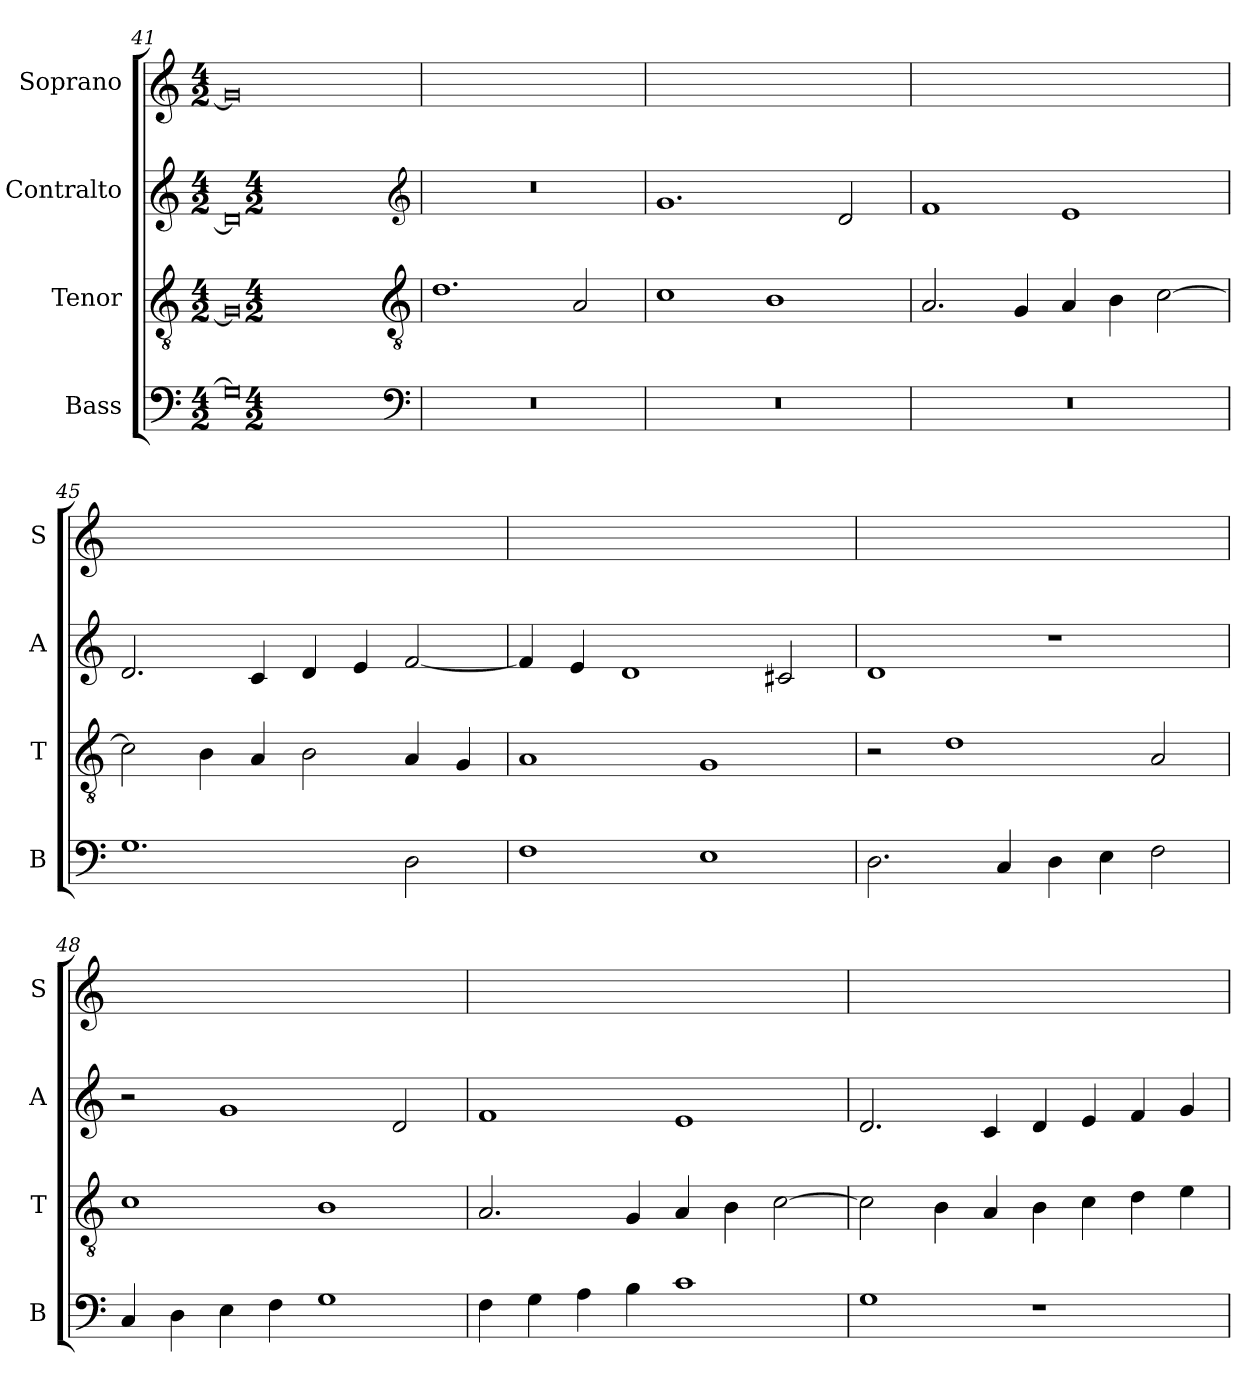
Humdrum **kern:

**kern	**kern	**kern	**kern
*part4	*part3	*part2	*part1
*staff4	*staff3	*staff2	*staff1
*I"Bass	*I"Tenor	*I"Contralto	*I"Soprano
*I'B	*I'T	*I'A	*I'S
*clefF4	*clefGv2	*clefG2	*clefG2
*k[]	*k[]	*k[]	*k[]
*G:mix	*G:mix	*G:mix	*G:mix
*M4/2	*M4/2	*M4/2	*M4/2
=41	=41	=41	=41
0G]	0G]	0d]	0g]
*clefF4	*clefGv2	*clefG2	*
*k[]	*k[]	*k[]	*
*G:mix	*G:mix	*G:mix	*
*M4/2	*M4/2	*M4/2	*
=42	=42	=42	=42
0r	1.d	0r	0ryy
.	2A	.	.
=43	=43	=43	=43
0r	1c	1.g	0ryy
.	1B	.	.
.	.	2d	.
=44	=44	=44	=44
0r	2.A	1f	0ryy
.	4G	.	.
.	4A	1e	.
.	4B	.	.
.	[2c	.	.
=45	=45	=45	=45
1.G	2c]	2.d	0ryy
.	4B	.	.
.	4A	4c	.
.	2B	4d	.
.	.	4e	.
2D	4A	[2f	.
.	4G	.	.
=46	=46	=46	=46
1F	1A	4f]	0ryy
.	.	4e	.
.	.	1d	.
1E	1G	.	.
.	.	2c#X	.
=47	=47	=47	=47
2.D	2r	1d	0ryy
.	1d	.	.
4C	.	.	.
4D	.	1r	.
4E	.	.	.
2F	2A	.	.
=48	=48	=48	=48
4C	1c	2r	0ryy
4D	.	.	.
4E	.	1g	.
4F	.	.	.
1G	1B	.	.
.	.	2d	.
=49	=49	=49	=49
4F	2.A	1f	0ryy
4G	.	.	.
4A	.	.	.
4B	4G	.	.
1c	4A	1e	.
.	4B	.	.
.	[2c	.	.
=50	=50	=50	=50
1G	2c]	2.d	0ryy
.	4B	.	.
.	4A	4c	.
1r	4B	4d	.
.	4c	4e	.
.	4d	4f	.
.	4e	4g	.
=	=	=	=
*-	*-	*-	*-
